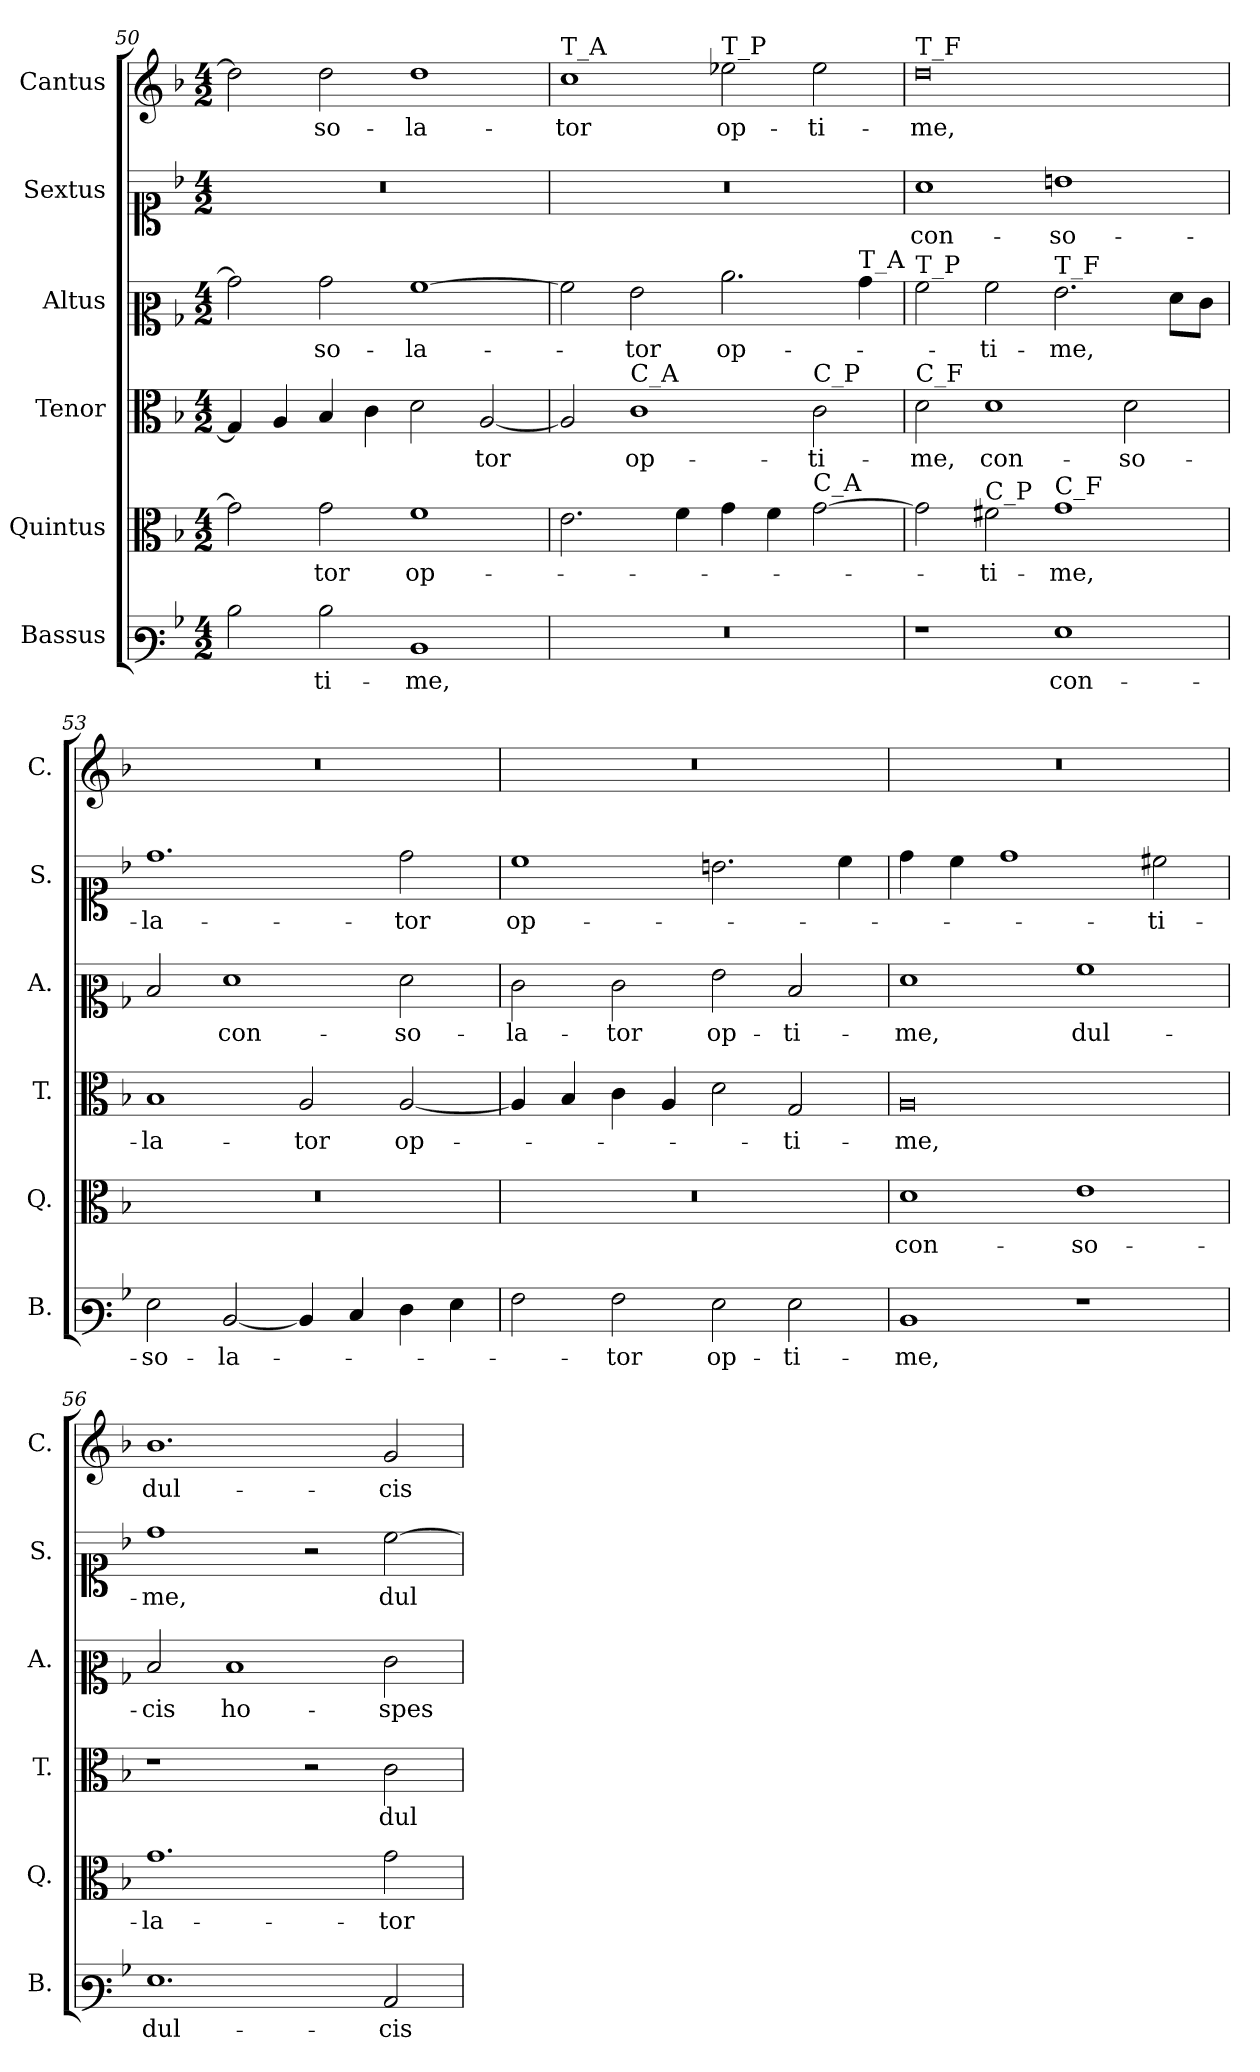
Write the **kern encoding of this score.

**kern	**text	**kern	**text	**kern	**text	**kern	**text	**kern	**text	**kern	**text
*part6	*part6	*part5	*part5	*part4	*part4	*part3	*part3	*part2	*part2	*part1	*part1
*staff6	*staff6	*staff5	*staff5	*staff4	*staff4	*staff3	*staff3	*staff2	*staff2	*staff1	*staff1
*I"Bassus	*	*I"Quintus	*	*I"Tenor	*	*I"Altus	*	*I"Sextus	*	*I"Cantus	*
*I'B.	*	*I'Q.	*	*I'T.	*	*I'A.	*	*I'S.	*	*I'C.	*
*clefF3	*	*clefC3	*	*clefC3	*	*clefC2	*	*clefC1	*	*clefG2	*
*k[b-]	*	*k[b-]	*	*k[b-]	*	*k[b-]	*	*k[b-]	*	*k[b-]	*
*M4/2	*	*M4/2	*	*M4/2	*	*M4/2	*	*M4/2	*	*M4/2	*
=50	=50	=50	=50	=50	=50	=50	=50	=50	=50	=50	=50
!	!	!	!	!	!	!	!	!LO:N:vis=1	!	!	!
2d\	.	2g\]	.	4G/]	.	2b-\]	.	0r	.	2dd\]	.
.	.	.	.	4A/	.	.	.	.	.	.	.
2d\	-ti-	2g\	-tor	4B-/	.	2b-\	-so-	.	.	2dd\	-so-
.	.	.	.	4c\	.	.	.	.	.	.	.
1D	-me,	1f	op-	2d\	.	[1a	-la-	.	.	1dd	-la-
.	.	.	.	[2A/	-tor	.	.	.	.	.	.
=51	=51	=51	=51	=51	=51	=51	=51	=51	=51	=51	=51
!	!	!	!	!	!	!	!	!	!	!LO:TX:a:t=T_A	!
!LO:N:vis=1	!	!	!	!	!	!	!	!LO:N:vis=1	!	!	!
0r	.	2.e\	.	2A/]	.	2a\]	.	0r	.	1cc	-tor
!	!	!	!	!LO:TX:a:t=C_A	!	!	!	!	!	!	!
.	.	.	.	1c	op-	2g\	-tor	.	.	.	.
.	.	4f\	.	.	.	.	.	.	.	.	.
!	!	!	!	!	!	!	!	!	!	!LO:TX:a:t=T_P	!
.	.	4g\	.	.	.	2.cc\	op-	.	.	2ee-X\	op-
.	.	4f\	.	.	.	.	.	.	.	.	.
!	!	!	!	!LO:TX:a:t=C_P	!	!	!	!	!	!	!
!	!	!LO:TX:a:t=C_A	!	!	!	!	!	!	!	!	!
.	.	[2g\	.	2c\	-ti-	.	.	.	.	2ee-\	-ti-
!	!	!	!	!	!	!LO:TX:a:t=T_A	!	!	!	!	!
.	.	.	.	.	.	4b-\	.	.	.	.	.
=52	=52	=52	=52	=52	=52	=52	=52	=52	=52	=52	=52
!	!	!	!	!	!	!	!	!	!	!LO:TX:a:t=T_F	!
!	!	!	!	!	!	!LO:TX:a:t=T_P	!	!	!	!	!
!	!	!	!	!LO:TX:a:t=C_F	!	!	!	!	!	!	!
1r	.	2g\]	.	2d\	-me,	2a\	.	1a	con-	0dd	-me,
!	!	!LO:TX:a:t=C_P	!	!	!	!	!	!	!	!	!
.	.	2f#X\	ti-	1d	con-	2a\	-ti-	.	.	.	.
!	!	!	!	!	!	!LO:TX:a:t=T_F	!	!	!	!	!
!	!	!LO:TX:a:t=C_F	!	!	!	!	!	!	!	!	!
1G	con-	1g	-me,	.	.	2.g\	-me,	1bn	-so-	.	.
.	.	.	.	2d\	-so-	.	.	.	.	.	.
.	.	.	.	.	.	8f\L	.	.	.	.	.
.	.	.	.	.	.	8e\J	.	.	.	.	.
=53	=53	=53	=53	=53	=53	=53	=53	=53	=53	=53	=53
!	!	!LO:N:vis=1	!	!	!	!	!	!	!	!LO:N:vis=1	!
2G\	-so-	0r	.	1B-	-la-	2d/	.	1.dd	-la-	0r	.
[2D/	-la-	.	.	.	.	1f	con-	.	.	.	.
4D/]	.	.	.	2A/	-tor	.	.	.	.	.	.
4E/	.	.	.	.	.	.	.	.	.	.	.
4F\	.	.	.	[2A/	op-	2f\	-so-	2dd\	-tor	.	.
4G\	.	.	.	.	.	.	.	.	.	.	.
=54	=54	=54	=54	=54	=54	=54	=54	=54	=54	=54	=54
!	!	!LO:N:vis=1	!	!	!	!	!	!	!	!LO:N:vis=1	!
2A\	.	0r	.	4A/]	.	2e\	-la-	1cc	op-	0r	.
.	.	.	.	4B-/	.	.	.	.	.	.	.
2A\	-tor	.	.	4c\	.	2e\	-tor	.	.	.	.
.	.	.	.	4A/	.	.	.	.	.	.	.
2G\	op-	.	.	2d\	.	2g\	op-	2.bn\	.	.	.
2G\	-ti-	.	.	2G/	-ti-	2d/	-ti-	.	.	.	.
.	.	.	.	.	.	.	.	4cc\	.	.	.
=55	=55	=55	=55	=55	=55	=55	=55	=55	=55	=55	=55
!	!	!	!	!	!	!	!	!	!	!LO:N:vis=1	!
1D	-me,	1d	con-	0A	-me,	1f	-me,	4dd\	.	0r	.
.	.	.	.	.	.	.	.	4cc\	.	.	.
.	.	.	.	.	.	.	.	1dd	.	.	.
1r	.	1e	-so-	.	.	1a	dul-	.	.	.	.
.	.	.	.	.	.	.	.	2cc#X\	-ti-	.	.
=56	=56	=56	=56	=56	=56	=56	=56	=56	=56	=56	=56
1.G	dul-	1.g	la-	1r	.	2d/	-cis	1dd	-me,	1.b-	dul-
.	.	.	.	.	.	1d	ho-	.	.	.	.
.	.	.	.	2r	.	.	.	2r	.	.	.
2C/	-cis	2g\	-tor	2c\	dul-	2e\	-spes	[2cc\	dul-	2g/	-cis
=	=	=	=	=	=	=	=	=	=	=	=
*-	*-	*-	*-	*-	*-	*-	*-	*-	*-	*-	*-
